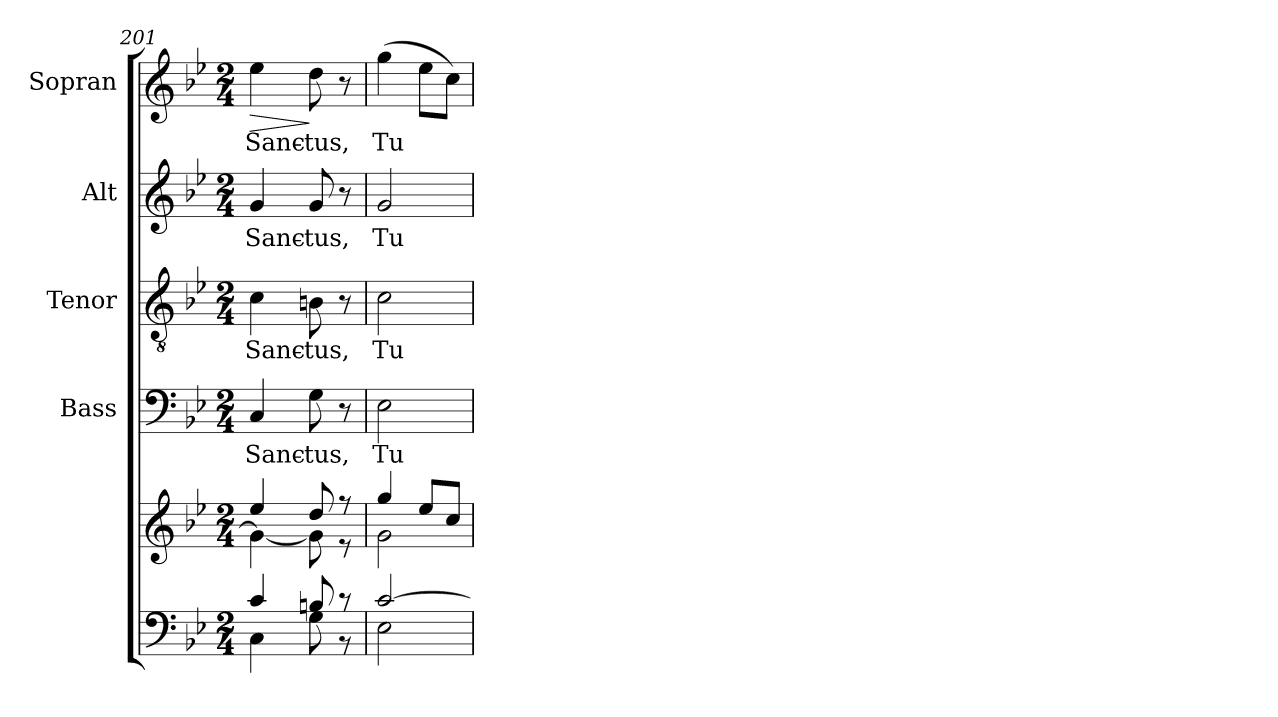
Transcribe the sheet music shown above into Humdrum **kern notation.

**kern	**kern	**kern	**text	**kern	**text	**kern	**text	**kern	**text	**dynam
*part5	*part5	*part4	*part4	*part3	*part3	*part2	*part2	*part1	*part1	*part1
*staff6	*staff5	*staff4	*staff4	*staff3	*staff3	*staff2	*staff2	*staff1	*staff1	*staff1
*	*	*I"Bass	*	*I"Tenor	*	*I"Alt	*	*I"Sopran	*	*
*	*	*I'B.	*	*I'T.	*	*I'A.	*	*I'S.	*	*
*clefF4	*clefG2	*clefF4	*	*clefGv2	*	*clefG2	*	*clefG2	*	*
*k[b-e-]	*k[b-e-]	*k[b-e-]	*	*k[b-e-]	*	*k[b-e-]	*	*k[b-e-]	*	*
*B-:	*B-:	*B-:	*	*B-:	*	*B-:	*	*B-:	*	*
*M2/4	*M2/4	*M2/4	*	*M2/4	*	*M2/4	*	*M2/4	*	*
=201	=201	=201	=201	=201	=201	=201	=201	=201	=201	=201
*^	*^	*	*	*	*	*	*	*	*	*
!	!	!	!	!	!LO:LY:b	!	!LO:LY:b	!	!LO:LY:b	!	!LO:LY:b	!LO:HP:b
4c/	4C\	4ee-/	4g\_	4C/	Sanc-	4c\	Sanc-	4g/	Sanc-	4ee-\	Sanc-	>
!	!	!	!	!	!LO:LY:b	!	!LO:LY:b	!	!LO:LY:b	!	!LO:LY:b	!
8Bn/	8G\	8dd/	8g\]	8G\	-tus,	8Bn\	-tus,	8g/	-tus,	8dd\	-tus,	]
8r	8r	8r	8r	8r	.	8r	.	8r	.	8r	.	.
=202	=202	=202	=202	=202	=202	=202	=202	=202	=202	=202	=202	=202
!	!	!	!	!	!LO:LY:b	!	!LO:LY:b	!	!LO:LY:b	!	!LO:LY:b	!
[>2c/	2E-\	4gg/	2g\	2E-\	Tu	2c\	Tu	2g/	Tu	(>4gg\	Tu	.
.	.	8ee-/L	.	.	.	.	.	.	.	8ee-\L	.	.
.	.	8cc/J	.	.	.	.	.	.	.	8cc\J)	.	.
*v	*v	*	*	*	*	*	*	*	*	*	*	*
*	*v	*v	*	*	*	*	*	*	*	*	*
=	=	=	=	=	=	=	=	=	=	=
*-	*-	*-	*-	*-	*-	*-	*-	*-	*-	*-
